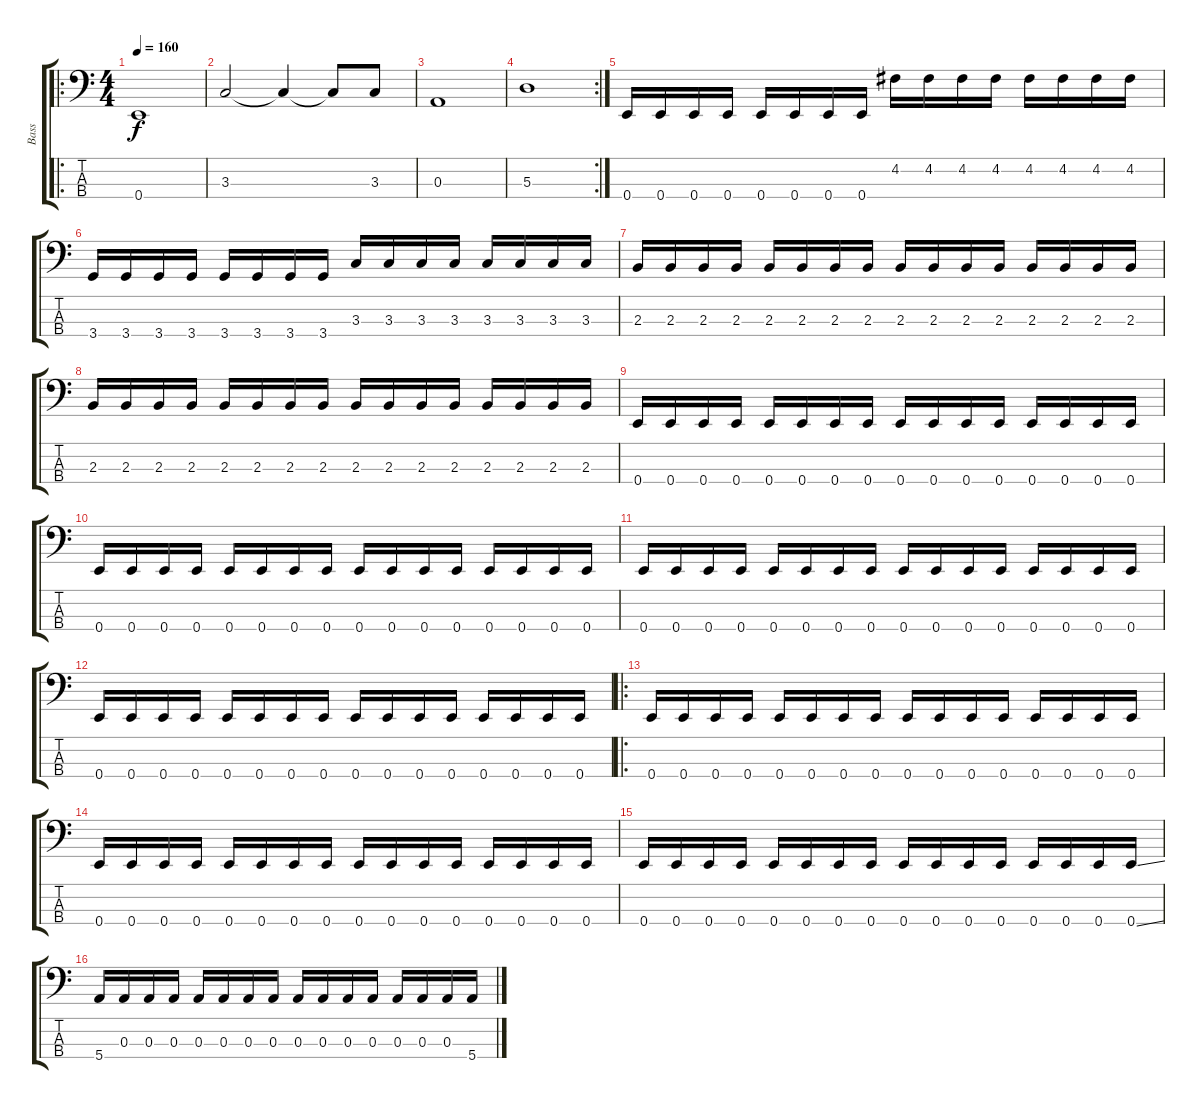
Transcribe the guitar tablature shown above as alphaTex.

\track ("Bass" "Bass") {instrument electricbasspick}
\staff {score tabs}
\tuning (G2 D2 A1 E1) {hide}
\ro
\ts (4 4)
\tempo 160
\clef f4
\ks c
0.4.1{dy f instrument electricbasspick} |
3.3.2 3.3{t}.4 3.3{t}.8 3.3.8 |
0.3.1 |
\rc 2
5.3.1 |
0.4.16 0.4.16 0.4.16 0.4.16 0.4.16 0.4.16 0.4.16 0.4.16 4.2.16 4.2.16 4.2.16 4.2.16 4.2.16 4.2.16 4.2.16 4.2.16 |
3.4.16 3.4.16 3.4.16 3.4.16 3.4.16 3.4.16 3.4.16 3.4.16 3.3.16 3.3.16 3.3.16 3.3.16 3.3.16 3.3.16 3.3.16 3.3.16 |
2.3.16 2.3.16 2.3.16 2.3.16 2.3.16 2.3.16 2.3.16 2.3.16 2.3.16 2.3.16 2.3.16 2.3.16 2.3.16 2.3.16 2.3.16 2.3.16 |
2.3.16 2.3.16 2.3.16 2.3.16 2.3.16 2.3.16 2.3.16 2.3.16 2.3.16 2.3.16 2.3.16 2.3.16 2.3.16 2.3.16 2.3.16 2.3.16 |
0.4.16 0.4.16 0.4.16 0.4.16 0.4.16 0.4.16 0.4.16 0.4.16 0.4.16 0.4.16 0.4.16 0.4.16 0.4.16 0.4.16 0.4.16 0.4.16 |
0.4.16 0.4.16 0.4.16 0.4.16 0.4.16 0.4.16 0.4.16 0.4.16 0.4.16 0.4.16 0.4.16 0.4.16 0.4.16 0.4.16 0.4.16 0.4.16 |
0.4.16 0.4.16 0.4.16 0.4.16 0.4.16 0.4.16 0.4.16 0.4.16 0.4.16 0.4.16 0.4.16 0.4.16 0.4.16 0.4.16 0.4.16 0.4.16 |
0.4.16 0.4.16 0.4.16 0.4.16 0.4.16 0.4.16 0.4.16 0.4.16 0.4.16 0.4.16 0.4.16 0.4.16 0.4.16 0.4.16 0.4.16 0.4.16 |
\ro
0.4.16 0.4.16 0.4.16 0.4.16 0.4.16 0.4.16 0.4.16 0.4.16 0.4.16 0.4.16 0.4.16 0.4.16 0.4.16 0.4.16 0.4.16 0.4.16 |
0.4.16 0.4.16 0.4.16 0.4.16 0.4.16 0.4.16 0.4.16 0.4.16 0.4.16 0.4.16 0.4.16 0.4.16 0.4.16 0.4.16 0.4.16 0.4.16 |
0.4.16 0.4.16 0.4.16 0.4.16 0.4.16 0.4.16 0.4.16 0.4.16 0.4.16 0.4.16 0.4.16 0.4.16 0.4.16 0.4.16 0.4.16 0.4{ss}.16 |
5.4.16 0.3.16 0.3.16 0.3.16 0.3.16 0.3.16 0.3.16 0.3.16 0.3.16 0.3.16 0.3.16 0.3.16 0.3.16 0.3.16 0.3.16 5.4{ss}.16
